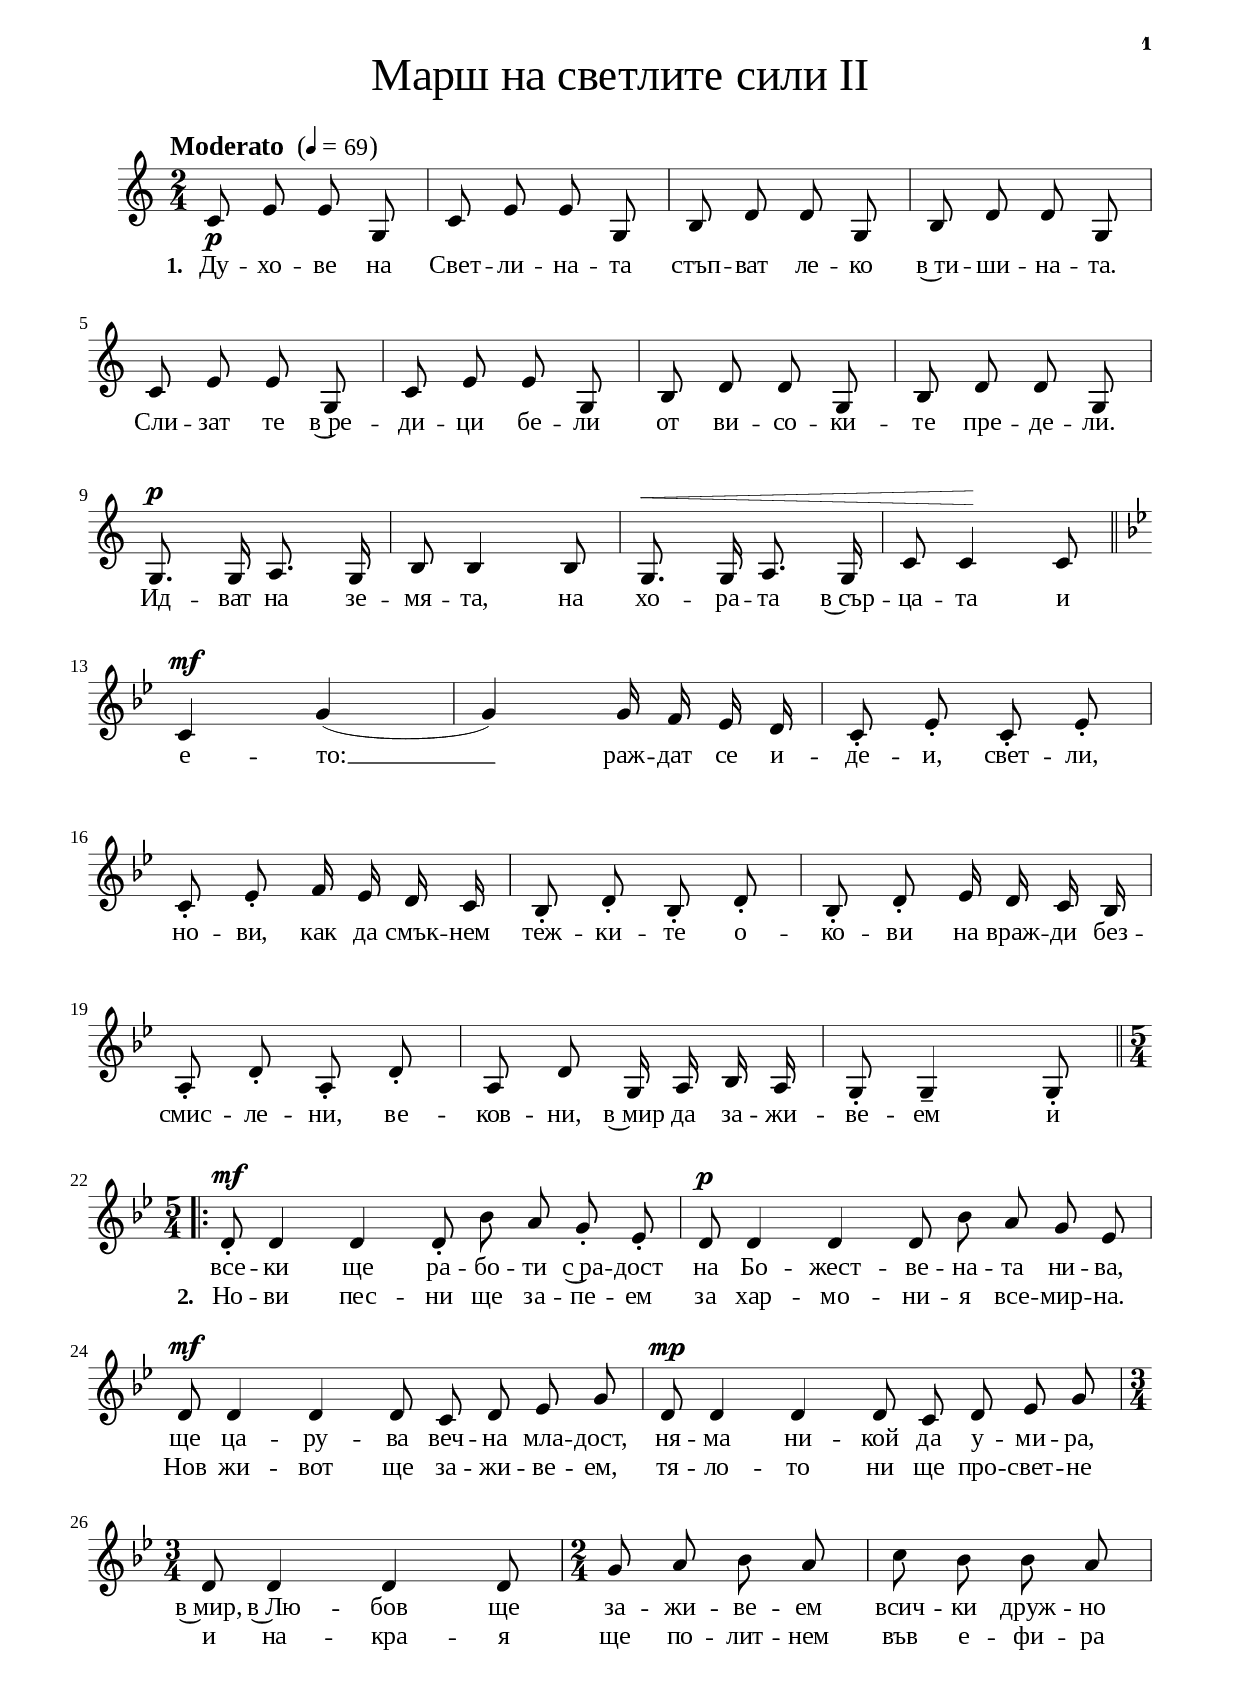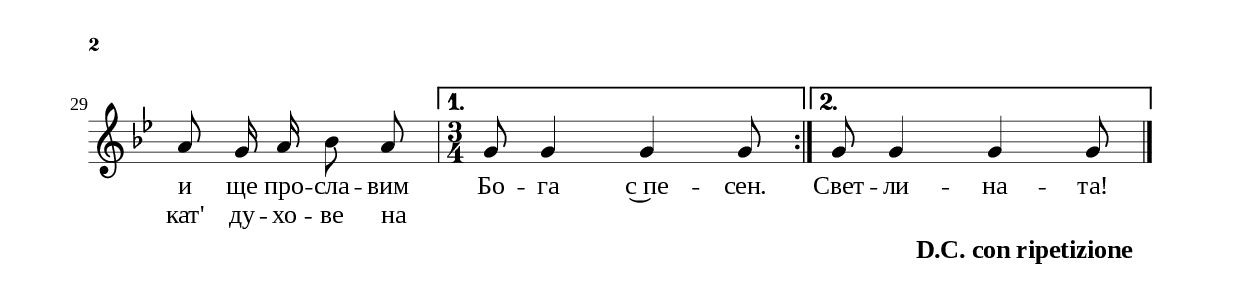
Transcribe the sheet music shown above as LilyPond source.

\version "2.24.4"

% include paper part and global functions
\include "include/globals.ily"

\bookpart {
  \label #'ref254
  \tocItem \markup "Марш на светлите сили II"
  \paper {
    print-all-headers = ##t
    print-page-number = ##t
    print-first-page-number = ##t


    % put page numbers on the top and change the font style.
    oddHeaderMarkup = \markup
    \fill-line {
      ""
      \unless \on-first-page-of-part \fromproperty #'header:instrument
      \if \should-print-page-number \abs-fontsize #7 { \number \fromproperty #'page:page-number-string }
    }
    %% evenHeaderMarkup would inherit the value of
    %% oddHeaderMarkup if it were not defined here
    evenHeaderMarkup = \markup
    \fill-line {
      \if \should-print-page-number \abs-fontsize #7 { \number \fromproperty #'page:page-number-string }
      \unless \on-first-page-of-part \fromproperty #'header:instrument
      ""
    }

    oddFooterMarkup = \markup ""

    evenFooterMarkup = ""
    left-margin = 1.5\cm
    right-margin = 1.5\cm
    top-margin = 1\cm
    bottom-margin = 1.2\cm
    ragged-bottom = ##t % do not spread the staves to fill the whole vertical space
    top-markup-spacing.basic-distance = 0\mm % margin between page number and system for the first page
    top-system-spacing.basic-distance = 10\mm % margin between page number and system for the other pages

    % change distance between staves
    system-system-spacing =
    #'((basic-distance . 18)
       (minimum-distance . 6)
       (padding . 1)
       (stretchability . 12))
  }
  \score {
    \include "include/score-layout.ily"

    \new Voice \relative c' {
      \clef treble
      \key c \major
      \time 2/4
      \tempoFunc "Moderato " 4 "69"

      \autoBeamOff


      c8 \p e e g, | c8 e e g, | b d d g, | b d d g, | \break

      c8 e e g, |c8 e e g, | b d d g, |  b d d g, | \break

      g8.^\p g16 a8. g16 | b8 b4 b8 | g8.^\< g16 a8. g16 |  c8 c4  \! c8 | \bar "||" \break

      \key g \minor  c4^\mf  g'4 (g4) g16 f es d |  c8\staccato es\staccato c\staccato es\staccato |\break

      c\staccato es\staccato f16 es d c | bes8\staccato d\staccato bes\staccato d\staccato | bes\staccato d\staccato es16 d c bes | a8\staccato d\staccato a\staccato d\staccato | a d g,16 a bes a | g8\staccato g4-- g8\staccato | \break

      \bar ".|:-||"  \repeat volta 2 {

        \time 5/4 d'8\staccato^\mf d4 d4 d8\staccato bes'8 a g\staccato es\staccato |

        d8^\p  d4 d4 d8 bes'8 a8 g es | \break

        d8^\mf  d4  d4 d8 c d es g |

        d^\mp  d4 d4 d8 c8 d8 es g |

        \time 3/4 d8 d4 d4 d8 | \time 2/4 g8 a bes a |c bes bes a | \break

        a g16 a bes8 a8 |
        \time 3/4
      }

      \alternative {
        { g8 g4 g4 g8}
        { g8 g4 g4 g8\bar "|." }
      }


    }

    \addlyrics {
      \set stanza = "1. " Ду -- хо -- ве на Свет -- ли -- на -- та стъп -- ват ле -- ко в~ти -- ши -- на -- та.

      Сли --  зат те в~ре -- ди -- ци бе -- ли от ви -- со -- ки -- те пре -- де -- ли.

      Ид  -- ват на зе -- мя -- та, на хо -- ра -- та в~сър -- ца -- та

      и е -- то: __ раж -- дат се и -- де -- и, свет --  ли, но -- ви,

      как да смък -- нем теж -- ки -- те о -- ко -- ви на

      враж -- ди без -- смис -- ле -- ни, ве -- ков -- ни, в~мир да за -- жи -- ве -- ем



      и все -- ки ще ра -- бо -- ти с~ра -- дост на Бо -- жест -- ве -- на -- та ни -- ва,

      ще ца -- ру -- ва веч -- на мла -- дост, ня -- ма ни -- кой да у -- ми -- ра,

      в~мир, в~Лю -- бов ще за -- жи -- ве -- ем

      всич -- ки друж -- но и ще про -- сла -- вим Бо -- га с~пе -- сен. Свет -- ли -- на -- та!

    }

    \addlyrics {
      " " " " " " " " " " " " " " " "

      " " " " " " " " " " " " " " " "

      " " " " " " " " " " " " " " " " " "

      " " " " " " " " " " " " " " " " " " " " " " " " " " " "

      " " " " " " " " " " " " " " " " " "    " " " " " " " " " " " " " " " " " " " " " " " " " " " "

      " " " " " " " " " " " " " " " " " "    " " " " " " " " " " " " " " " " " " " " " " " " " " " "

      \set stanza = "2. " Но   -- ви пес -- ни ще за -- пе -- ем за хар -- мо -- ни -- я все -- мир -- на.

      Нов жи -- вот ще за -- жи -- ве -- ем, тя -- ло -- то ни ще про -- свет -- не

      и на -- кра -- я ще по -- лит -- нем във е -- фи -- ра кат' ду -- хо -- ве на


      " " " " " " " " " " " " " " " " " "

      " " " " " " " " " " " " " " " " " "
    }

    \header {
      title = \titleFunc #'ref_desc_20 "Марш на светлите сили II" "Marš na svetlite sili II"
    }

    \midi{}

  } % score

  \markup \dc-one "D.C. con ripetizione"



} % bookpart

% Più mosso
%
